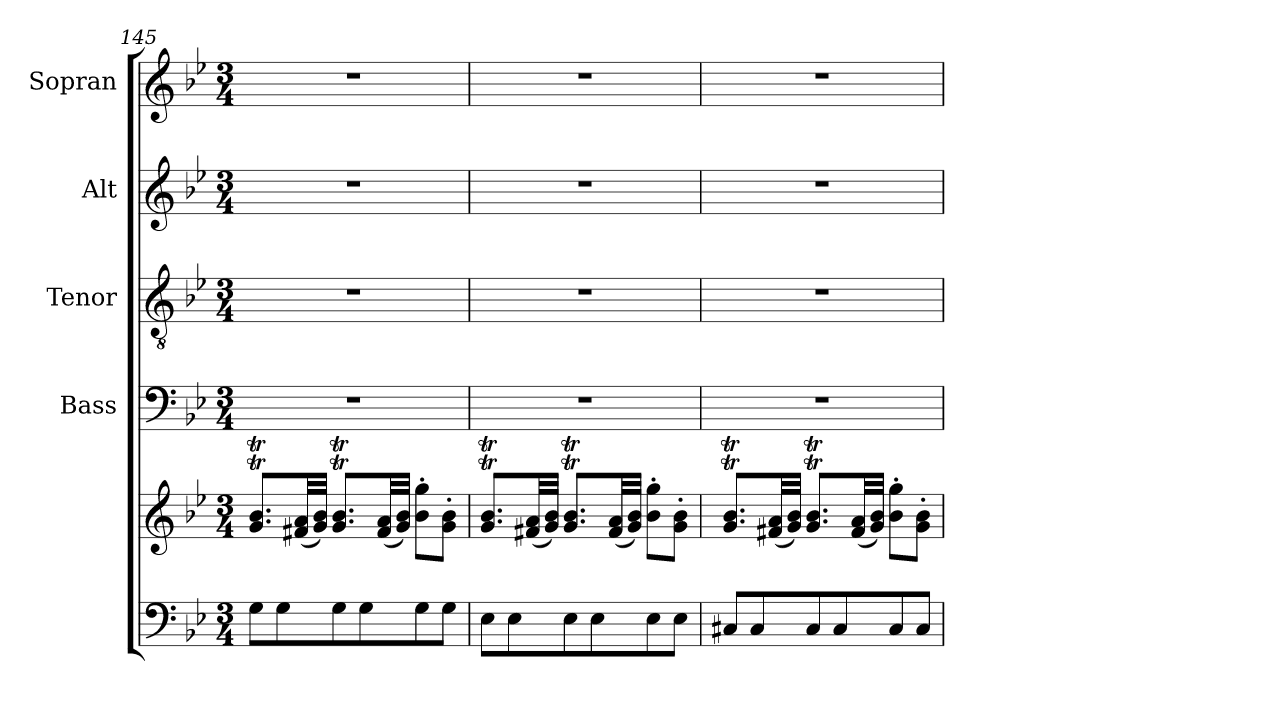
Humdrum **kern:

**kern	**kern	**kern	**kern	**kern	**kern
*part5	*part5	*part4	*part3	*part2	*part1
*staff6	*staff5	*staff4	*staff3	*staff2	*staff1
*	*	*I"Bass	*I"Tenor	*I"Alt	*I"Sopran
*	*	*I'B.	*I'T.	*I'A.	*I'S.
*clefF4	*clefG2	*clefF4	*clefGv2	*clefG2	*clefG2
*k[b-e-]	*k[b-e-]	*k[b-e-]	*k[b-e-]	*k[b-e-]	*k[b-e-]
*B-:	*B-:	*B-:	*B-:	*B-:	*B-:
*M3/4	*M3/4	*M3/4	*M3/4	*M3/4	*M3/4
=145	=145	=145	=145	=145	=145
8G\L	8.g/T 8.b-/TL	2.r	2.r	2.r	2.r
8G\	.	.	.	.	.
.	(<32f#X/ 32a/LL	.	.	.	.
.	32g/ 32b-/JJJ)	.	.	.	.
8G\	8.g/T 8.b-/TL	.	.	.	.
8G\	.	.	.	.	.
.	(<32f#/ 32a/LL	.	.	.	.
.	32g/ 32b-/JJJ)	.	.	.	.
8G\	8b-\'> 8gg\'>L	.	.	.	.
8G\J	8g\'> 8b-\'>J	.	.	.	.
!!LO:LB:g=z
=146	=146	=146	=146	=146	=146
8E-\L	8.g/T 8.b-/TL	2.r	2.r	2.r	2.r
8E-\	.	.	.	.	.
.	(<32f#X/ 32a/LL	.	.	.	.
.	32g/ 32b-/JJJ)	.	.	.	.
8E-\	8.g/T 8.b-/TL	.	.	.	.
8E-\	.	.	.	.	.
.	(<32f#/ 32a/LL	.	.	.	.
.	32g/ 32b-/JJJ)	.	.	.	.
8E-\	8b-\'> 8gg\'>L	.	.	.	.
8E-\J	8g\'> 8b-\'>J	.	.	.	.
=147	=147	=147	=147	=147	=147
8C#X/L	8.g/T 8.b-/TL	2.r	2.r	2.r	2.r
8C#/	.	.	.	.	.
.	(<32f#X/ 32a/LL	.	.	.	.
.	32g/ 32b-/JJJ)	.	.	.	.
8C#/	8.g/T 8.b-/TL	.	.	.	.
8C#/	.	.	.	.	.
.	(<32f#/ 32a/LL	.	.	.	.
.	32g/ 32b-/JJJ)	.	.	.	.
8C#/	8b-\'> 8gg\'>L	.	.	.	.
8C#/J	8g\'> 8b-\'>J	.	.	.	.
=	=	=	=	=	=
*-	*-	*-	*-	*-	*-
